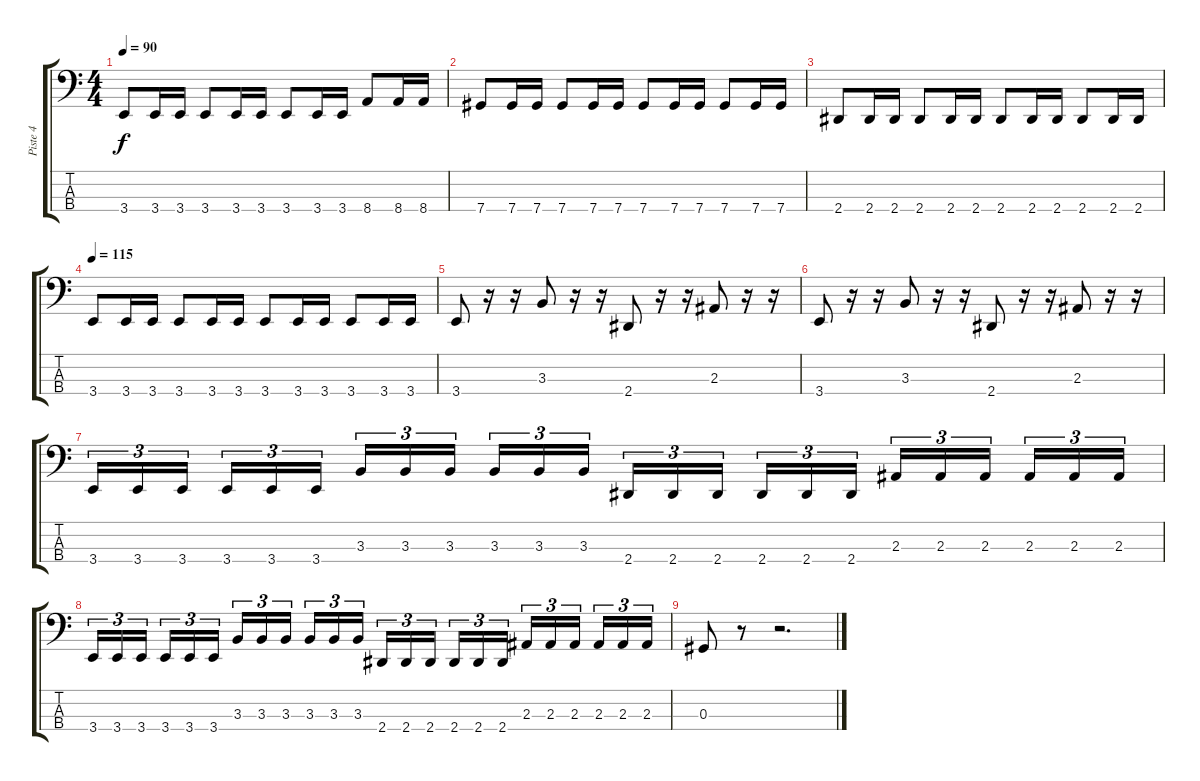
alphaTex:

\track ("Piste 4" "Piste 4") {instrument electricbassfinger}
\staff {score tabs}
\tuning (Gb2 Db2 Ab1 Db1) {hide}
\ts (4 4)
\tempo 90
\clef f4
\ks c
3.4.8{dy f} 3.4.16 3.4.16 3.4.8 3.4.16 3.4.16 3.4.8 3.4.16 3.4.16 8.4.8 8.4.16 8.4.16 |
7.4.8 7.4.16 7.4.16 7.4.8 7.4.16 7.4.16 7.4.8 7.4.16 7.4.16 7.4.8 7.4.16 7.4.16 |
2.4.8 2.4.16 2.4.16 2.4.8 2.4.16 2.4.16 2.4.8 2.4.16 2.4.16 2.4.8 2.4.16 2.4.16 |
\tempo 115
3.4.8 3.4.16 3.4.16 3.4.8 3.4.16 3.4.16 3.4.8 3.4.16 3.4.16 3.4.8 3.4.16 3.4.16 |
3.4.8 r.16 r.16 3.3.8 r.16 r.16 2.4.8 r.16 r.16 2.3.8 r.16 r.16 |
3.4.8 r.16 r.16 3.3.8 r.16 r.16 2.4.8 r.16 r.16 2.3.8 r.16 r.16 |
3.4.16{tu (3 2)} 3.4.16{tu (3 2)} 3.4.16{tu (3 2) beam splitsecondary} 3.4.16{tu (3 2)} 3.4.16{tu (3 2)} 3.4.16{tu (3 2)} 3.3.16{tu (3 2)} 3.3.16{tu (3 2)} 3.3.16{tu (3 2) beam splitsecondary} 3.3.16{tu (3 2)} 3.3.16{tu (3 2)} 3.3.16{tu (3 2)} 2.4.16{tu (3 2)} 2.4.16{tu (3 2)} 2.4.16{tu (3 2) beam splitsecondary} 2.4.16{tu (3 2)} 2.4.16{tu (3 2)} 2.4.16{tu (3 2)} 2.3.16{tu (3 2)} 2.3.16{tu (3 2)} 2.3.16{tu (3 2) beam splitsecondary} 2.3.16{tu (3 2)} 2.3.16{tu (3 2)} 2.3.16{tu (3 2)} |
3.4.16{tu (3 2)} 3.4.16{tu (3 2)} 3.4.16{tu (3 2) beam splitsecondary} 3.4.16{tu (3 2)} 3.4.16{tu (3 2)} 3.4.16{tu (3 2)} 3.3.16{tu (3 2)} 3.3.16{tu (3 2)} 3.3.16{tu (3 2) beam splitsecondary} 3.3.16{tu (3 2)} 3.3.16{tu (3 2)} 3.3.16{tu (3 2)} 2.4.16{tu (3 2)} 2.4.16{tu (3 2)} 2.4.16{tu (3 2) beam splitsecondary} 2.4.16{tu (3 2)} 2.4.16{tu (3 2)} 2.4.16{tu (3 2)} 2.3.16{tu (3 2)} 2.3.16{tu (3 2)} 2.3.16{tu (3 2) beam splitsecondary} 2.3.16{tu (3 2)} 2.3.16{tu (3 2)} 2.3.16{tu (3 2)} |
0.3.8 r.8 r.2{d}
